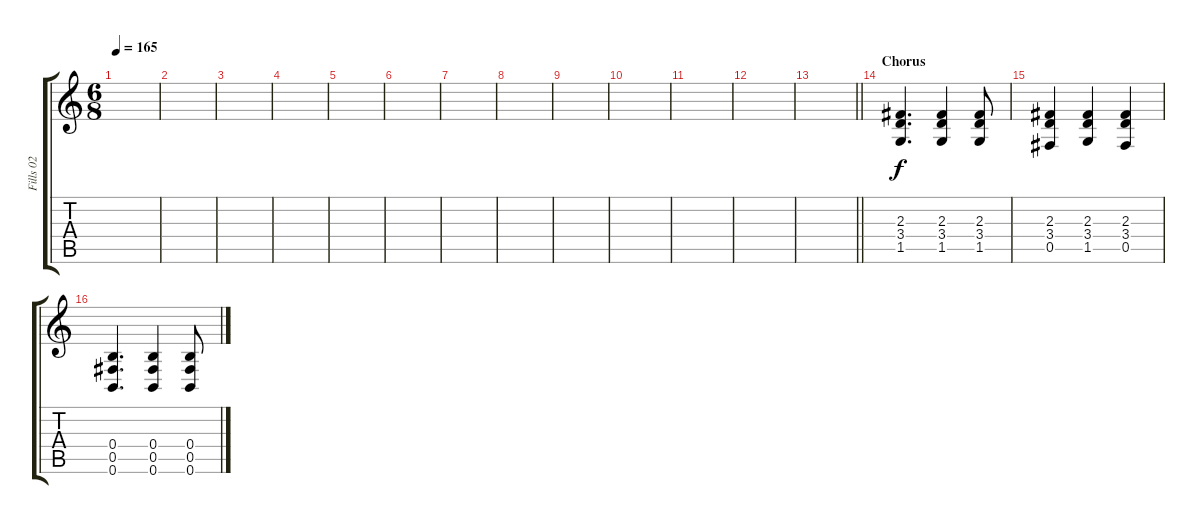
\track ("Fills 02" "Fills 02") {instrument overdrivenguitar}
\staff {score tabs}
\tuning (Db4 Ab3 E3 B2 Gb2 B1) {hide}
\ts (6 8)
\tempo 165
\clef g2
\ks c
|
|
|
|
|
|
|
|
|
|
|
|
\barLineRight lightlight
|
\section ("" "Chorus")
(2.3 3.4 1.5).4{d} (2.3 3.4 1.5).4 (2.3 3.4 1.5).8 |
(2.3 3.4 0.5).4 (2.3 3.4 1.5).4 (2.3 3.4 0.5).4 |
(0.4 0.5 0.6).4{d} (0.4 0.5 0.6).4 (0.4 0.5 0.6).8
